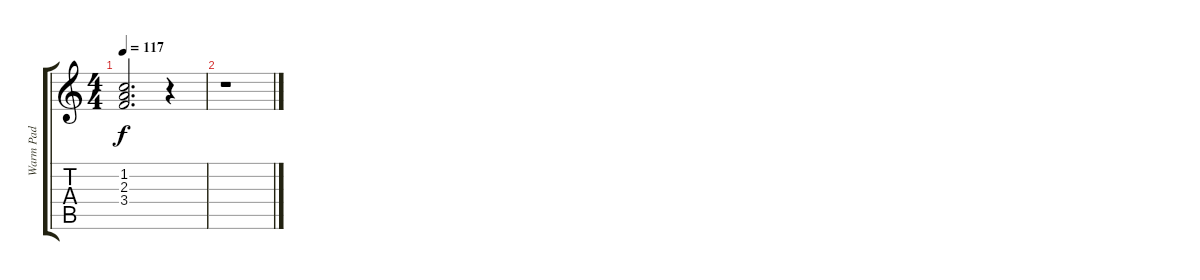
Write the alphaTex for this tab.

\track ("Warm Pad" "Warm Pad") {instrument electricguitarmuted}
\staff {score tabs}
\tuning (E4 B3 G3 D3 A2 E2) {hide}
\ts (4 4)
\tempo 117
\clef g2
\ks c
(1.2{t} 2.3{t} 3.4{t}).2{d dy f} r.4 |
r.1
